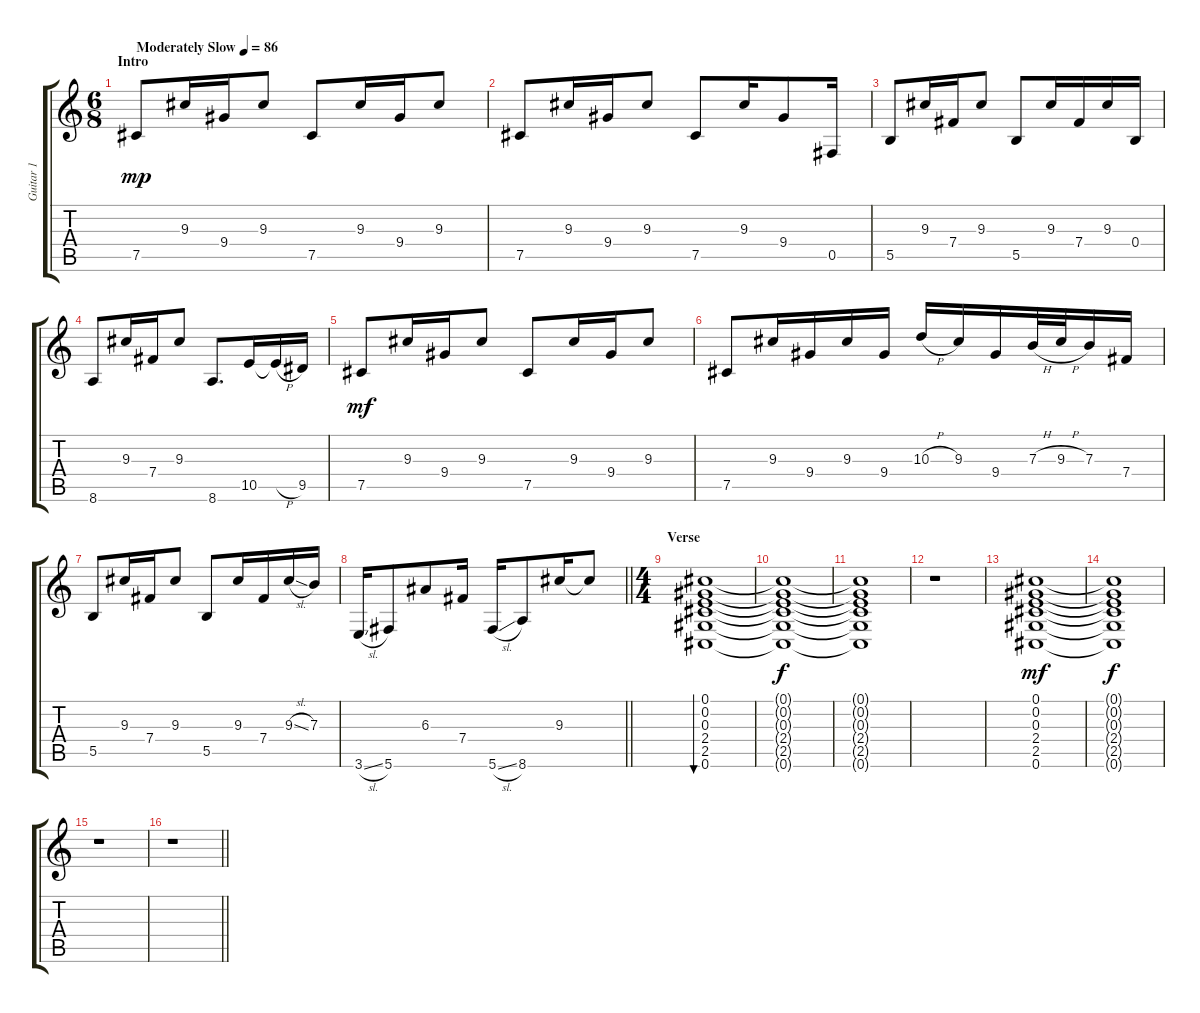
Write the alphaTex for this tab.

\track ("Guitar 1" "Guitar 1") {instrument electricguitarclean}
\staff {score tabs}
\tuning (Db4 Ab3 E3 B2 Gb2 Db2) {hide}
\ts (6 8)
\section ("" "Intro")
\tempo (86 "Moderately Slow")
\clef g2
\ks c
7.5.8{dy mp instrument electricguitarclean} 9.3.16 9.4.16 9.3.8 7.5.8 9.3.16 9.4.16 9.3.8 |
7.5.8 9.3.16 9.4.16 9.3.8 7.5.8 9.3.16 9.4.8 0.5.16 |
5.5.8 9.3.16 7.4.16 9.3.8 5.5.8 9.3.16 7.4.16 9.3.16 0.4.16 |
8.6.8 9.3.16 7.4.16 9.3.8 8.6.8{d} 10.5.16 10.5{h t}.16 9.5.16 |
7.5.8{dy mf} 9.3.16 9.4.16 9.3.8 7.5.8 9.3.16 9.4.16 9.3.8 |
7.5.8 9.3.16 9.4.16 9.3.16 9.4.16 10.3{h}.16 9.3.16 9.4.16 7.3{h}.32 9.3{h}.32 7.3.16 7.4.16 |
5.5.8 9.3.16 7.4.16 9.3.8 5.5.8 9.3.16 7.4.16 9.3{sl}.16 7.3.16 |
\barLineRight lightlight
3.6{sl}.16 5.6.8 6.3.8 7.4.16 5.6{sl}.16 8.6.8 9.3.16 9.3{t}.8 |
\ts (4 4)
\section ("" "Verse")
(0.1 0.2 0.3 2.4 2.5 0.6).1{bu 60} |
(0.1{t} 0.2{t} 0.3{t} 2.4{t} 2.5{t} 0.6{t}).1{dy f} |
(0.1{t} 0.2{t} 0.3{t} 2.4{t} 2.5{t} 0.6{t}).1 |
r.1 |
(0.1 0.2 0.3 2.4 2.5 0.6).1{dy mf} |
(0.1{t} 0.2{t} 0.3{t} 2.4{t} 2.5{t} 0.6{t}).1{dy f} |
r.1 |
\barLineRight lightlight
r.1
